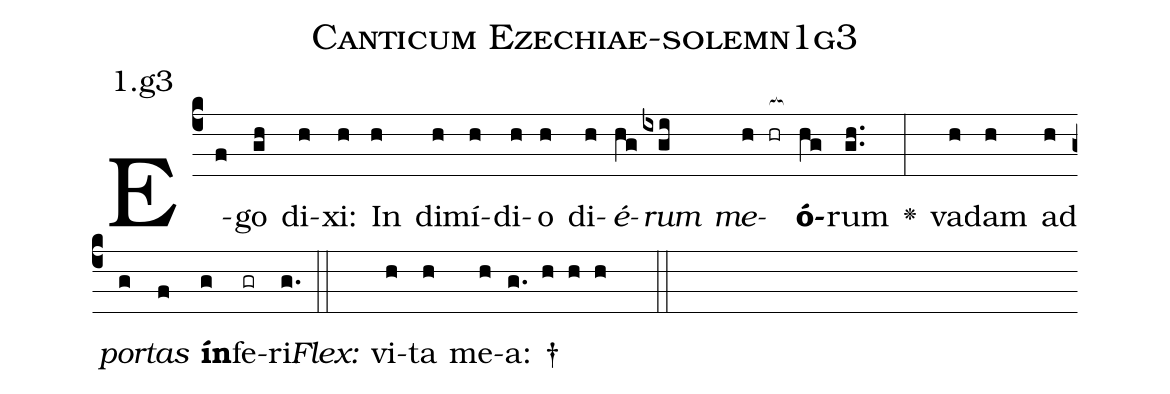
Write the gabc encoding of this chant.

name: Canticum Ezechiae-solemn1g3;
annotation: 1.g3;
%%
(c4)E(f)go(gh) di(h)xi:(h) In(h) di(h)mí(h)di(h)o(h) di(h)<i>é</i>(hg)<i>rum</i>(ixgi) <i>me</i>(h hr[ocb:1{])<b>ó</b>(hg[ocb:0}])rum(gh..) <v>\greheightstar</v>(:) va(h)dam(h) ad(h) <i>por</i>(g)<i>tas</i>(f) <b>ín</b>(g)fe(gr)ri.(g.) (::)
<i>Flex:</i>()  vi(h)ta(h) me(h)a: †(g. h h h  ::)

%E(h) u(h) o(g) u(f) a(g) e.(g.) (::)
